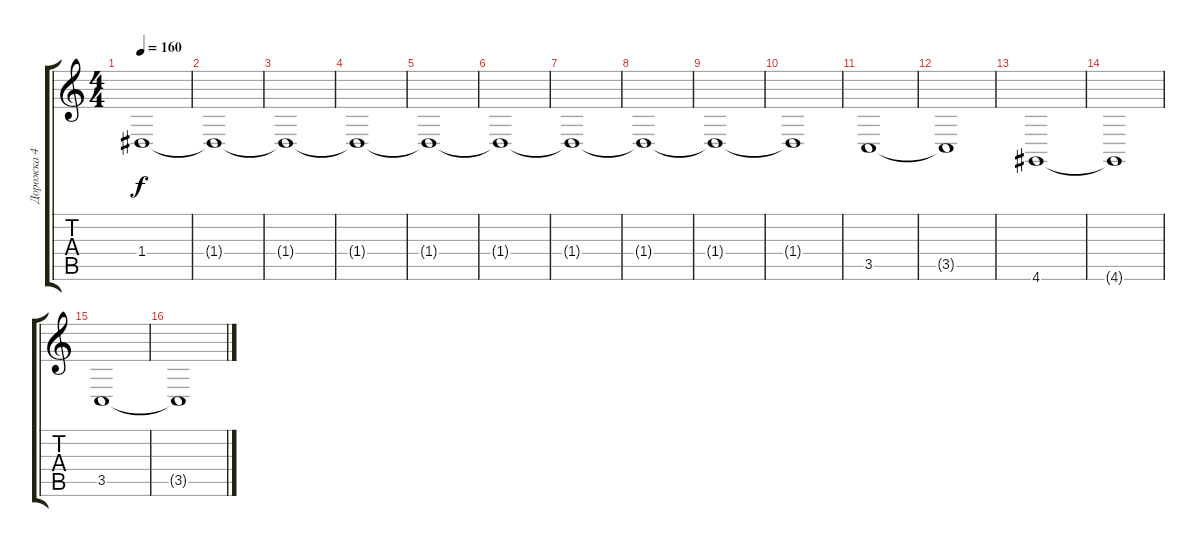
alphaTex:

\track ("Дорожка 4" "Дорожка 4") {instrument synthstrings1}
\staff {score tabs}
\tuning (E4 B3 G3 D3 A2 E2) {hide}
\ts (4 4)
\tempo 160
\clef g2
\ks c
1.4.1{dy f} |
1.4{t}.1 |
1.4{t}.1 |
1.4{t}.1 |
1.4{t}.1 |
1.4{t}.1 |
1.4{t}.1 |
1.4{t}.1 |
1.4{t}.1 |
1.4{t}.1 |
3.5.1 |
3.5{t}.1 |
4.6.1 |
4.6{t}.1 |
3.5.1 |
3.5{t}.1
